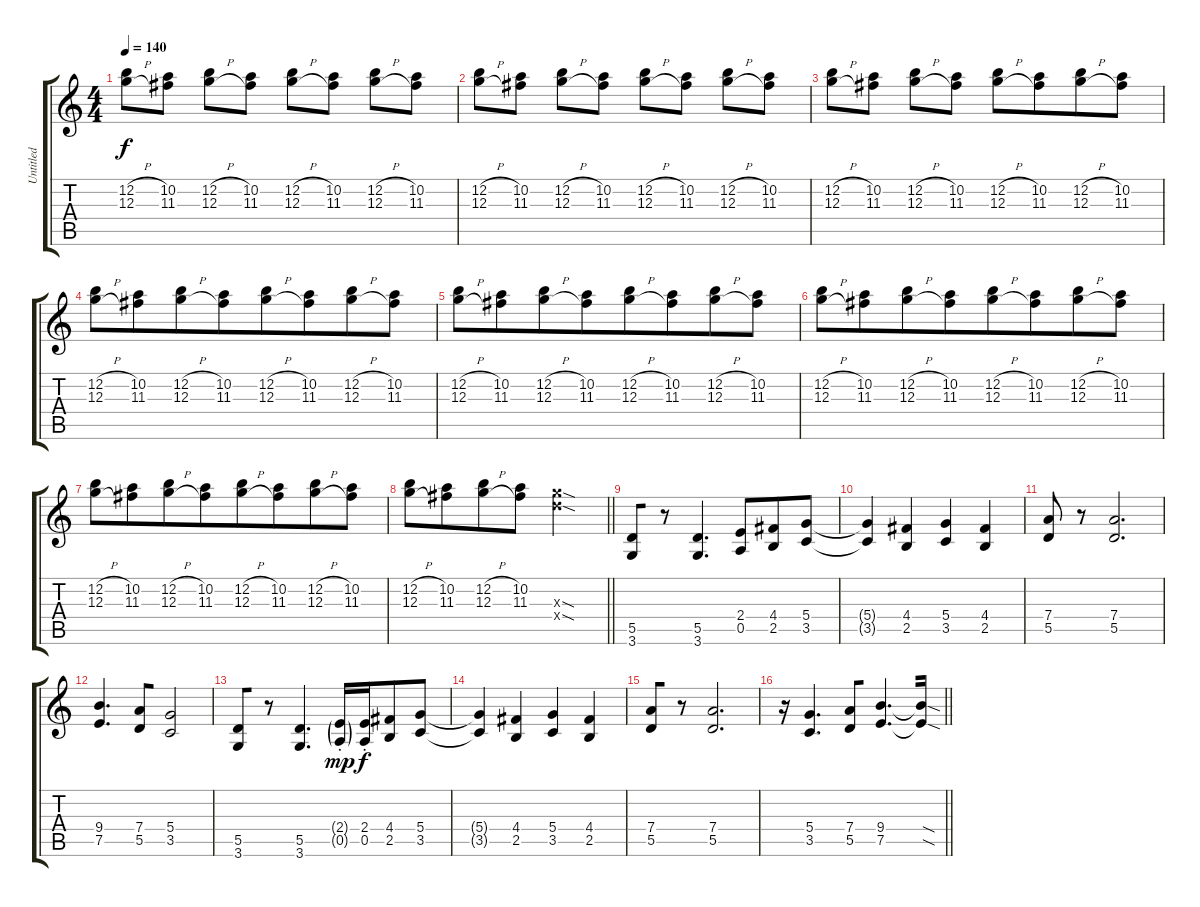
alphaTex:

\track ("Untitled" "Untitled") {instrument distortionguitar}
\staff {score tabs}
\tuning (E4 B3 G3 D3 A2 E2) {hide}
\ts (4 4)
\tempo 140
\clef g2
\ks c
(12.2{h} 12.3{h}).8{dy f instrument distortionguitar} (10.2 11.3).8 (12.2{h} 12.3{h}).8 (10.2 11.3).8 (12.2{h} 12.3{h}).8 (10.2 11.3).8 (12.2{h} 12.3{h}).8 (10.2 11.3).8 |
(12.2{h} 12.3{h}).8 (10.2 11.3).8 (12.2{h} 12.3{h}).8 (10.2 11.3).8 (12.2{h} 12.3{h}).8 (10.2 11.3).8 (12.2{h} 12.3{h}).8 (10.2 11.3).8 |
(12.2{h} 12.3{h}).8 (10.2 11.3).8 (12.2{h} 12.3{h}).8 (10.2 11.3).8 (12.2{h} 12.3{h}).8 (10.2 11.3).8{beam merge} (12.2{h} 12.3{h}).8{beam merge} (10.2 11.3).8 |
(12.2{h} 12.3{h}).8{beam merge} (10.2 11.3).8{beam merge} (12.2{h} 12.3{h}).8{beam merge} (10.2 11.3).8{beam merge} (12.2{h} 12.3{h}).8{beam merge} (10.2 11.3).8{beam merge} (12.2{h} 12.3{h}).8{beam merge} (10.2 11.3).8 |
(12.2{h} 12.3{h}).8{beam merge} (10.2 11.3).8{beam merge} (12.2{h} 12.3{h}).8{beam merge} (10.2 11.3).8{beam merge} (12.2{h} 12.3{h}).8{beam merge} (10.2 11.3).8{beam merge} (12.2{h} 12.3{h}).8{beam merge} (10.2 11.3).8 |
(12.2{h} 12.3{h}).8{beam merge} (10.2 11.3).8{beam merge} (12.2{h} 12.3{h}).8 (10.2 11.3).8{beam merge} (12.2{h} 12.3{h}).8{beam merge} (10.2 11.3).8{beam merge} (12.2{h} 12.3{h}).8{beam merge} (10.2 11.3).8 |
(12.2{h} 12.3{h}).8{beam merge} (10.2 11.3).8{beam merge} (12.2{h} 12.3{h}).8 (10.2 11.3).8{beam merge} (12.2{h} 12.3{h}).8{beam merge} (10.2 11.3).8{beam merge} (12.2{h} 12.3{h}).8{beam merge} (10.2 11.3).8 |
\barLineRight lightlight
(12.2{h} 12.3{h}).8{beam merge} (10.2 11.3).8{beam merge} (12.2{h} 12.3{h}).8 (10.2 11.3).8{beam merge} (12.3{sod x} 12.4{sod x}).2 |
(5.5 3.6).8{beam merge} r.8{beam merge} (5.5 3.6).4{d beam merge} (2.4 0.5).8{beam merge} (4.4 2.5).8{beam merge} (5.4 3.5).8 |
(5.4{t} 3.5{t}).4{beam merge} (4.4 2.5).4{beam merge} (5.4 3.5).4{beam merge} (4.4 2.5).4 |
(7.4 5.5).8 r.8{beam merge} (7.4 5.5).2{d} |
(9.4 7.5).4{d beam merge} (7.4 5.5).8{beam merge} (5.4 3.5).2 |
(5.5 3.6).8{beam merge} r.8{beam merge} (5.5 3.6).4{d beam merge} (2.4{g st} 0.5{g st}).16{dy mp beam merge} (2.4{st} 0.5{st}).16{dy f beam merge} (4.4 2.5).8{beam merge} (5.4 3.5).8 |
(5.4{t} 3.5{t}).4{beam merge} (4.4 2.5).4 (5.4 3.5).4{beam merge} (4.4 2.5).4 |
(7.4 5.5).8{beam merge} r.8 (7.4 5.5).2{d} |
\barLineRight lightlight
r.16 (5.4 3.5).4{d beam merge} (7.4 5.5).8{beam merge} (9.4 7.5).4{d beam merge} (9.4{sod t} 7.5{sod t}).16
